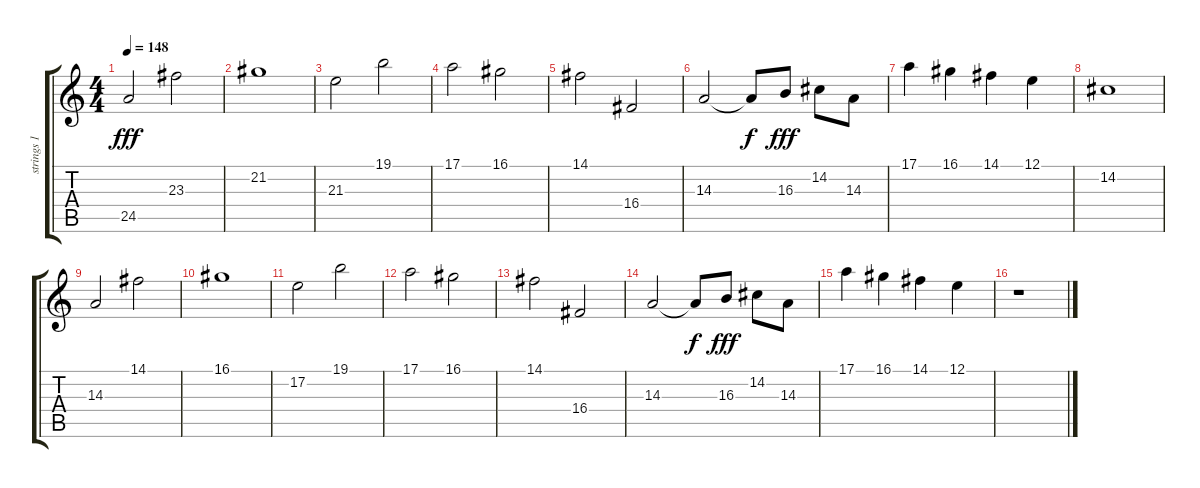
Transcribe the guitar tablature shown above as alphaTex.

\track ("strings 1" "strings 1") {instrument stringensemble1}
\staff {score tabs}
\tuning (E4 B3 G3 D3 A2 E2) {hide}
\ts (4 4)
\tempo 148
\clef g2
\ks c
24.5.2{dy fff} 23.3.2 |
21.2.1 |
21.3.2 19.1.2 |
17.1.2 16.1.2 |
14.1.2 16.4.2 |
14.3.2 14.3{t}.8{dy f} 16.3.8{dy fff} 14.2.8 14.3.8 |
17.1.4 16.1.4 14.1.4 12.1.4 |
14.2.1 |
14.3.2 14.1.2 |
16.1.1 |
17.2.2 19.1.2 |
17.1.2 16.1.2 |
14.1.2 16.4.2 |
14.3.2 14.3{t}.8{dy f} 16.3.8{dy fff} 14.2.8 14.3.8 |
17.1.4 16.1.4 14.1.4 12.1.4 |
r.1
